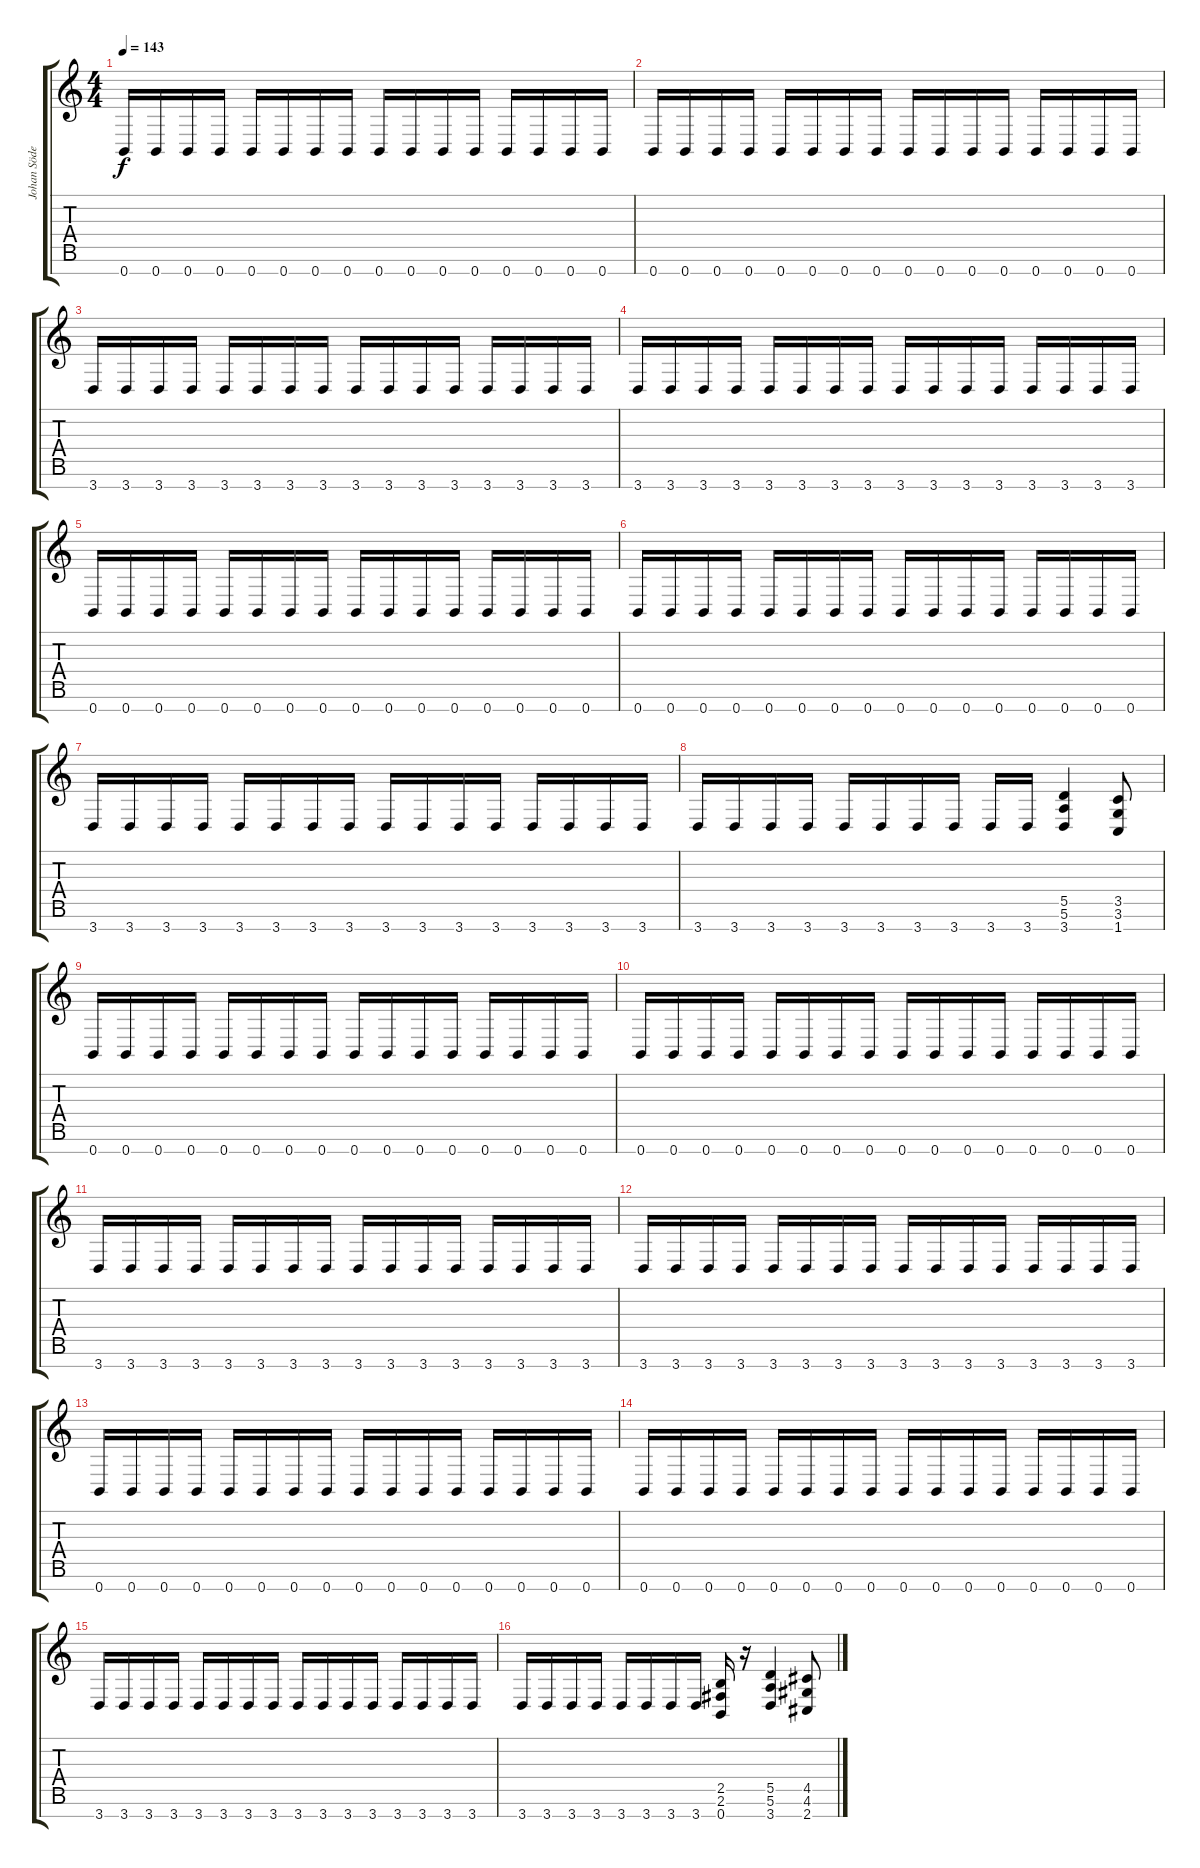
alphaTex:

\track ("Johan Söderberg" "Johan Söde") {instrument overdrivenguitar}
\staff {score tabs}
\tuning (E4 B3 Gb3 D3 A2 E2 B1) {hide}
\ts (4 4)
\tempo 143
\clef g2
\ks c
0.7.16{dy f} 0.7.16 0.7.16 0.7.16 0.7.16 0.7.16 0.7.16 0.7.16 0.7.16 0.7.16 0.7.16 0.7.16 0.7.16 0.7.16 0.7.16 0.7.16 |
0.7.16 0.7.16 0.7.16 0.7.16 0.7.16 0.7.16 0.7.16 0.7.16 0.7.16 0.7.16 0.7.16 0.7.16 0.7.16 0.7.16 0.7.16 0.7.16 |
3.7.16 3.7.16 3.7.16 3.7.16 3.7.16 3.7.16 3.7.16 3.7.16 3.7.16 3.7.16 3.7.16 3.7.16 3.7.16 3.7.16 3.7.16 3.7.16 |
3.7.16 3.7.16 3.7.16 3.7.16 3.7.16 3.7.16 3.7.16 3.7.16 3.7.16 3.7.16 3.7.16 3.7.16 3.7.16 3.7.16 3.7.16 3.7.16 |
0.7.16 0.7.16 0.7.16 0.7.16 0.7.16 0.7.16 0.7.16 0.7.16 0.7.16 0.7.16 0.7.16 0.7.16 0.7.16 0.7.16 0.7.16 0.7.16 |
0.7.16 0.7.16 0.7.16 0.7.16 0.7.16 0.7.16 0.7.16 0.7.16 0.7.16 0.7.16 0.7.16 0.7.16 0.7.16 0.7.16 0.7.16 0.7.16 |
3.7.16 3.7.16 3.7.16 3.7.16 3.7.16 3.7.16 3.7.16 3.7.16 3.7.16 3.7.16 3.7.16 3.7.16 3.7.16 3.7.16 3.7.16 3.7.16 |
3.7.16 3.7.16 3.7.16 3.7.16 3.7.16 3.7.16 3.7.16 3.7.16 3.7.16 3.7.16 (5.5 5.6 3.7).4 (3.5 3.6 1.7).8 |
0.7.16 0.7.16 0.7.16 0.7.16 0.7.16 0.7.16 0.7.16 0.7.16 0.7.16 0.7.16 0.7.16 0.7.16 0.7.16 0.7.16 0.7.16 0.7.16 |
0.7.16 0.7.16 0.7.16 0.7.16 0.7.16 0.7.16 0.7.16 0.7.16 0.7.16 0.7.16 0.7.16 0.7.16 0.7.16 0.7.16 0.7.16 0.7.16 |
3.7.16 3.7.16 3.7.16 3.7.16 3.7.16 3.7.16 3.7.16 3.7.16 3.7.16 3.7.16 3.7.16 3.7.16 3.7.16 3.7.16 3.7.16 3.7.16 |
3.7.16 3.7.16 3.7.16 3.7.16 3.7.16 3.7.16 3.7.16 3.7.16 3.7.16 3.7.16 3.7.16 3.7.16 3.7.16 3.7.16 3.7.16 3.7.16 |
0.7.16 0.7.16 0.7.16 0.7.16 0.7.16 0.7.16 0.7.16 0.7.16 0.7.16 0.7.16 0.7.16 0.7.16 0.7.16 0.7.16 0.7.16 0.7.16 |
0.7.16 0.7.16 0.7.16 0.7.16 0.7.16 0.7.16 0.7.16 0.7.16 0.7.16 0.7.16 0.7.16 0.7.16 0.7.16 0.7.16 0.7.16 0.7.16 |
3.7.16 3.7.16 3.7.16 3.7.16 3.7.16 3.7.16 3.7.16 3.7.16 3.7.16 3.7.16 3.7.16 3.7.16 3.7.16 3.7.16 3.7.16 3.7.16 |
3.7.16 3.7.16 3.7.16 3.7.16 3.7.16 3.7.16 3.7.16 3.7.16 (2.5 2.6 0.7).16 r.16 (5.5 5.6 3.7).4 (4.5 4.6 2.7).8
